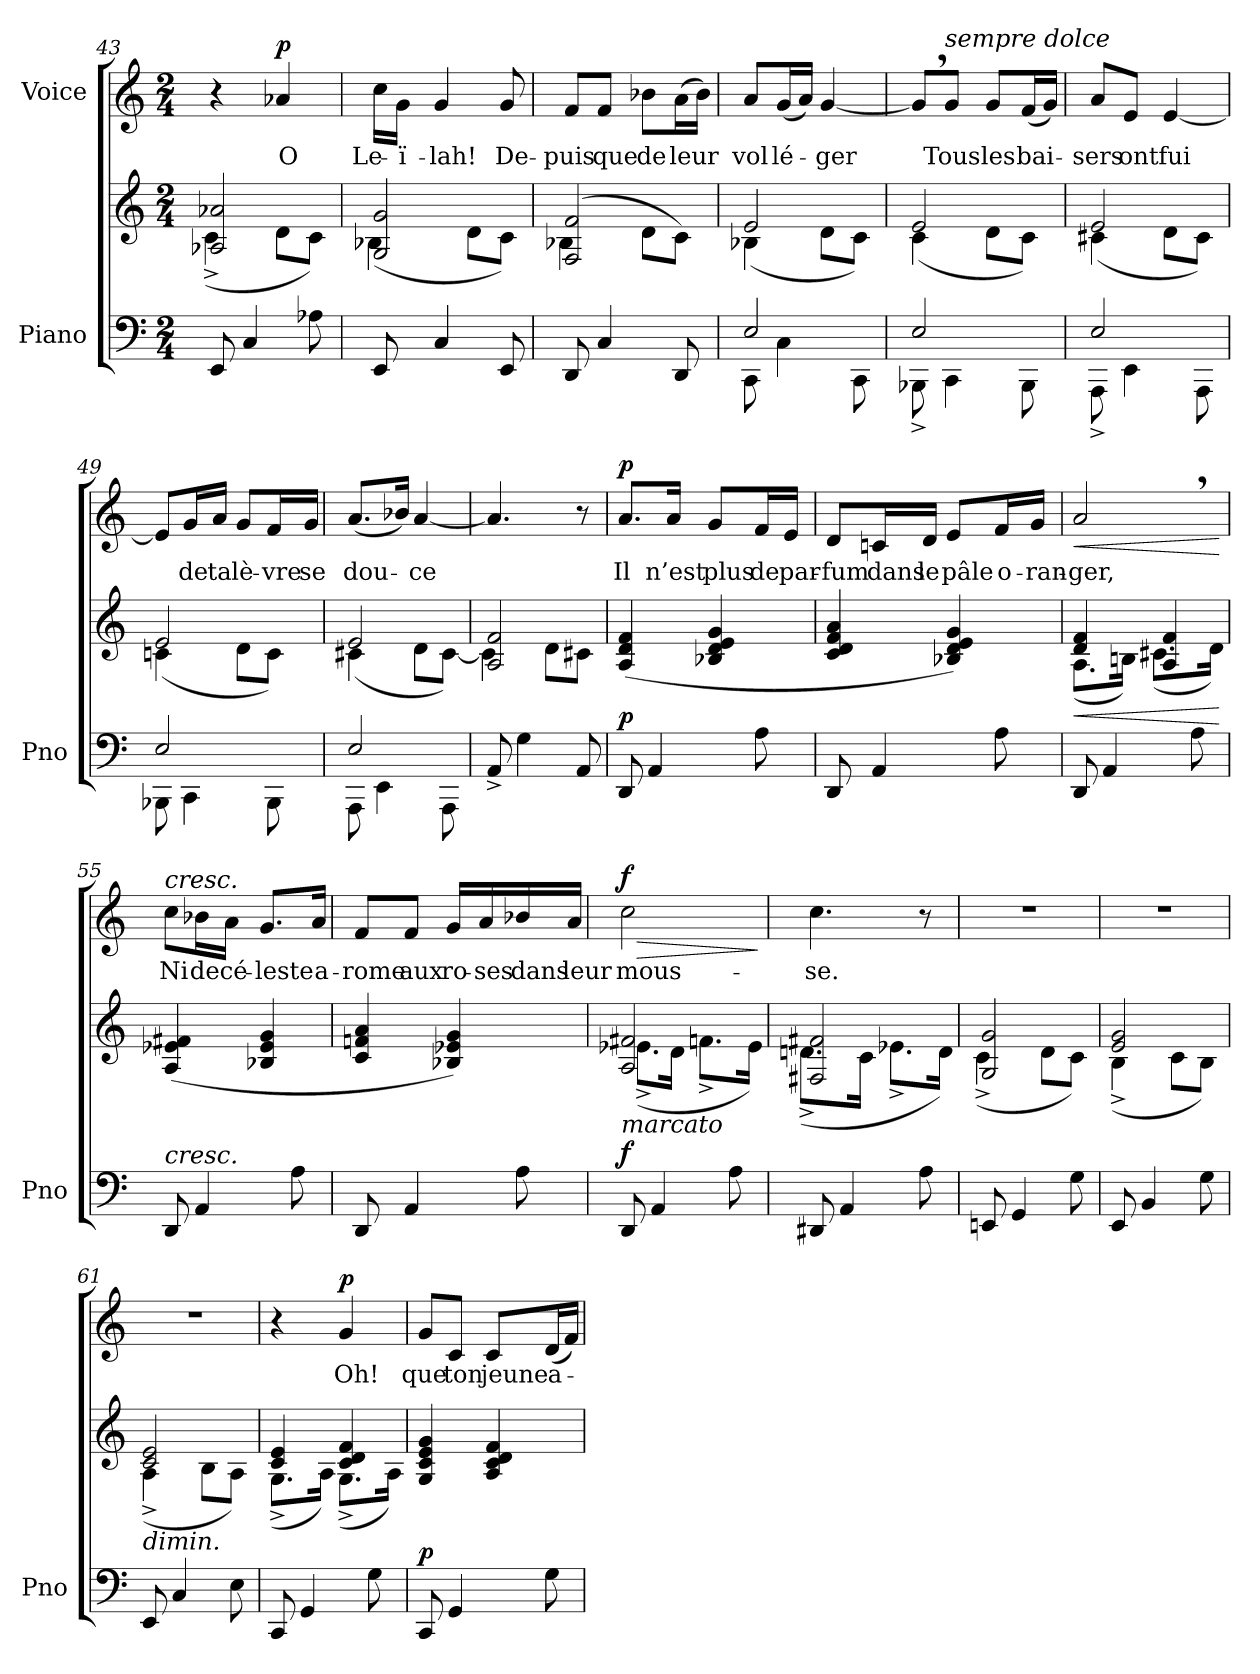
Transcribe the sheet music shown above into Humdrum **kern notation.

**kern	**kern	**dynam	**kern	**text	**dynam
*part2	*part2	*part2	*part1	*part1	*part1
*staff3	*staff2	*staff2/3	*staff1	*staff1	*staff1
*I"Piano	*	*	*I"Voice	*	*
*I'Pno	*	*	*	*	*
*clefF4	*clefG2	*	*clefG2	*	*
*k[]	*k[]	*	*k[]	*	*
*M2/4	*M2/4	*	*M2/4	*	*
=43	=43	=43	=43	=43	=43
*	*^	*	*	*	*
8EE/	2A-X/ 2a-X/	(<4c^\	.	4r	.	.
4C/	.	.	.	.	.	.
!	!	!	!	!	!LO:LY:b	!LO:DY:a
.	.	8d\L	.	4a-X/	O	p
8A-X\	.	8c\J)	.	.	.	.
=44	=44	=44	=44	=44	=44	=44
!	!	!	!LO:DY:a=2	!	!LO:LY:b	!
!	!	!	!LO:DY:n=1:a=2	!	!	!
8EE/	2G/ 2g/	(<4B-X\	p other-dynamics	16cc\LL	Le-	.
!	!	!	!	!	!LO:LY:b	!
.	.	.	.	16g\JJ	-ï-	.
!	!	!	!	!	!LO:LY:b	!
4C/	.	.	.	4g/	-lah!	.
.	.	8d\L	.	.	.	.
!	!	!	!	!	!LO:LY:b	!
8EE/	.	8c\J)	.	8g/	De-	.
!!LO:LB:g=z
=45	=45	=45	=45	=45	=45	=45
!	!	!	!	!	!LO:LY:b	!
8DD/	(<2F/ 2f/	4B-X\	.	8f/L	-puis	.
!	!	!	!	!	!LO:LY:b	!
4C/	.	.	.	8f/J	que	.
!	!	!	!	!	!LO:LY:b	!
.	.	8d\L	.	8b-X\L	de	.
!	!	!	!	!	!LO:LY:b	!
8DD/	.	8c\J)	.	(>16a\L	leur	.
.	.	.	.	16b-\JJ)	.	.
=46	=46	=46	=46	=46	=46	=46
*^	*	*	*	*	*	*
!	!	!	!	!	!	!LO:LY:b	!
2E/	8CC\	2e/	(<4B-X\	.	8a/L	vol	.
!	!	!	!	!	!	!LO:LY:b	!
.	4C\	.	.	.	(<16g/L	lé-	.
.	.	.	.	.	16a/JJ)	.	.
!	!	!	!	!	!	!LO:LY:b	!
.	.	.	8d\L	.	[4g/	-ger	.
.	8CC\	.	8c\J)	.	.	.	.
=47	=47	=47	=47	=47	=47	=47	=47
2E/	8BBB-X^\	2e/	(<4c\	.	8g,/L]	.	.
!	!	!	!	!	!LO:TX:a:i:t=sempre dolce	!	!
!	!	!	!	!	!	!LO:LY:b	!
.	4CC\	.	.	.	8g/J	Tous	.
!	!	!	!	!	!	!LO:LY:b	!
.	.	.	8d\L	.	8g/L	les	.
!	!	!	!	!	!	!LO:LY:b	!
.	8BBB-\	.	8c\J)	.	(<16f/L	bai-	.
.	.	.	.	.	16g/JJ)	.	.
=48	=48	=48	=48	=48	=48	=48	=48
!	!	!	!	!	!	!LO:LY:b	!
2E/	8AAA^\	2e/	(<4c#X\	.	8a/L	-sers	.
!	!	!	!	!	!	!LO:LY:b	!
.	4EE\	.	.	.	8e/J	ont	.
!	!	!	!	!	!	!LO:LY:b	!
.	.	.	8d\L	.	[4e/	fui	.
.	8AAA\	.	8c#\J)	.	.	.	.
!!LO:LB:g=z
=49	=49	=49	=49	=49	=49	=49	=49
2E/	8BBB-X\	2e/	(<4cn\	.	8e/L]	.	.
!	!	!	!	!	!	!LO:LY:b	!
.	4CC\	.	.	.	16g/L	de	.
!	!	!	!	!	!	!LO:LY:b	!
.	.	.	.	.	16a/JJ	ta	.
!	!	!	!	!	!	!LO:LY:b	!
.	.	.	8d\L	.	8g/L	lè-	.
!	!	!	!	!	!	!LO:LY:b	!
.	8BBB-\	.	8c\J)	.	16f/L	-vre	.
!	!	!	!	!	!	!LO:LY:b	!
.	.	.	.	.	16g/JJ	se	.
=50	=50	=50	=50	=50	=50	=50	=50
!	!	!	!	!	!	!LO:LY:b	!
2E/	8AAA\	2e/	(<4c#X\	.	(<8.a/L	dou-	.
.	4EE\	.	.	.	.	.	.
.	.	.	.	.	16b-X/Jk)	.	.
!	!	!	!	!	!	!LO:LY:b	!
.	.	.	8d\L	.	[4a/	-ce	.
.	8AAA\	.	[8c#\J)	.	.	.	.
*v	*v	*	*	*	*	*	*
=51	=51	=51	=51	=51	=51	=51
8AA^/	2A/ 2f/	4c#\]	.	4.a/]	.	.
4G\	.	.	.	.	.	.
.	.	8d\L	.	.	.	.
8AA/	.	8c#X\J	.	8r	.	.
=52	=52	=52	=52	=52	=52	=52
!	!	!	!LO:DY:a=2	!	!LO:LY:b	!LO:DY:a
*	*v	*v	*	*	*	*
8DD/	(>4A/ 4d/ 4f/	p	8.a/L	Il	p
4AA/	.	.	.	.	.
!	!	!	!	!LO:LY:b	!
.	.	.	16a/Jk	n’est	.
!	!	!	!	!LO:LY:b	!
.	4B-X/ 4d/ 4e/ 4g/	.	8g/L	plus	.
!	!	!	!	!LO:LY:b	!
8A\	.	.	16f/L	de	.
!	!	!	!	!LO:LY:b	!
.	.	.	16e/JJ	par-	.
!!LO:PB:g=z
=53	=53	=53	=53	=53	=53
!	!	!	!	!LO:LY:b	!
8DD/	4c/ 4d/ 4f/ 4a/	.	8d/L	-fum	.
!	!	!	!	!LO:LY:b	!
4AA/	.	.	16cni/L	dans	.
!	!	!	!	!LO:LY:b	!
.	.	.	16d/JJ	le	.
!	!	!	!	!LO:LY:b	!
.	4B-X/ 4d/ 4e/ 4g/)	.	8e/L	pâle	.
!	!	!	!	!LO:LY:b	!
8A\	.	.	16f/L	o-	.
!	!	!	!	!LO:LY:b	!
.	.	.	16g/JJ	-ran-	.
=54	=54	=54	=54	=54	=54
!	!	!LO:HP:b	!	!LO:LY:b	!LO:HP:b
*	*^	*	*	*	*
8DD/	4d/ 4f/	(<8.A\L	<	2a,/	-ger,	<
4AA/	.	.	.	.	.	.
.	.	16Bn\Jk)	.	.	.	.
.	4A/ 4f/	(<8.c#X\L	.	.	.	.
8A\	.	.	.	.	.	.
.	.	16d\Jk)	.	.	.	.
*	*v	*v	*	*	*	*
.	.	[	.	.	[
=55	=55	=55	=55	=55	=55
!	!	!	!LO:TX:a:i:t=cresc.	!	!
!LO:TX:a:i:t=cresc.	!	!	!	!	!
!	!	!	!	!LO:LY:b	!
8DD/	(>4A/ 4e-X/ 4f#X/	.	8cc\L	Ni	.
!	!	!	!	!LO:LY:b	!
4AA/	.	.	16b-X\L	de	.
!	!	!	!	!LO:LY:b	!
.	.	.	16a\JJ	cé-	.
!	!	!	!	!LO:LY:b	!
.	4B-X/ 4e-/ 4g/	.	8.g/L	-leste	.
8A\	.	.	.	.	.
!	!	!	!	!LO:LY:b	!
.	.	.	16a/Jk	a-	.
=56	=56	=56	=56	=56	=56
!	!	!	!	!LO:LY:b	!
8DD/	4c/ 4fn/ 4a/	.	8f/L	-rome	.
!	!	!	!	!LO:LY:b	!
4AA/	.	.	8f/J	aux	.
!	!	!	!	!LO:LY:b	!
.	4B-X/ 4e-X/ 4g/)	.	16g/LL	ro-	.
!	!	!	!	!LO:LY:b	!
.	.	.	16a/	-ses	.
!	!	!	!	!LO:LY:b	!
8A\	.	.	16b-X/	dans	.
!	!	!	!	!LO:LY:b	!
.	.	.	16a/JJ	leur	.
!!LO:LB:g=z
=57	=57	=57	=57	=57	=57
*	*^	*	*	*	*
!LO:TX:a:i:t=marcato	!	!	!	!	!	!
!	!	!	!LO:DY:a=2	!	!LO:LY:b	!LO:HP:b
!	!	!	!	!	!	!LO:DY:n=1:a
8DD/	2A/ 2f#X/	(>8.e-X^\L	f	2cc\	mous-	> f
4AA/	.	.	.	.	.	.
.	.	16d\Jk	.	.	.	.
.	.	8.fn^\L	.	.	.	.
8A\	.	.	.	.	.	.
.	.	16e-\Jk)	.	.	.	.
*	*v	*v	*	*	*	*
.	.	.	.	.	]
=58	=58	=58	=58	=58	=58
*	*^	*	*	*	*
!	!	!	!	!	!LO:LY:b	!
8DD#X/	2F#X/ 2f#X/	(>8.dn^\L	.	4.cc\	-se.	.
4AA/	.	.	.	.	.	.
.	.	16c\Jk	.	.	.	.
.	.	8.e-X^\L	.	.	.	.
8A\	.	.	.	8r	.	.
.	.	16d\Jk)	.	.	.	.
=59	=59	=59	=59	=59	=59	=59
8EEn/	2G/ 2g/	(<4c^\	.	2r	.	.
4GG/	.	.	.	.	.	.
.	.	8d\L	.	.	.	.
8G\	.	8c\J)	.	.	.	.
=60	=60	=60	=60	=60	=60	=60
8EE/	2e/ 2g/	(<4B^\	.	2r	.	.
4BB/	.	.	.	.	.	.
.	.	8c\L	.	.	.	.
8G\	.	8B\J)	.	.	.	.
!!LO:LB:g=z
=61	=61	=61	=61	=61	=61	=61
!LO:TX:a:i:t=dimin.	!	!	!	!	!	!
8EE/	2c/ 2e/	(<4A^\	.	2r	.	.
4C/	.	.	.	.	.	.
.	.	8B\L	.	.	.	.
8E\	.	8A\J)	.	.	.	.
=62	=62	=62	=62	=62	=62	=62
8CC/	4c/ 4e/	(<8.G^\L	.	4r	.	.
4GG/	.	.	.	.	.	.
.	.	16A\Jk)	.	.	.	.
!	!	!	!	!	!LO:LY:b	!LO:DY:a
.	4c/ 4d/ 4f/	(<8.G^\L	.	4g/	Oh!	p
8G\	.	.	.	.	.	.
.	.	16A\Jk)	.	.	.	.
=63	=63	=63	=63	=63	=63	=63
!	!	!	!LO:DY:a=2	!	!LO:LY:b	!
*	*v	*v	*	*	*	*
8CC/	4G/ 4c/ 4e/ 4g/	p	8g/L	que	.
!	!	!	!	!LO:LY:b	!
4GG/	.	.	8c/J	ton	.
!	!	!	!	!LO:LY:b	!
.	4A/ 4c/ 4d/ 4f/	.	8c/L	jeune	.
!	!	!	!	!LO:LY:b	!
8G\	.	.	(<16d/L	a-	.
.	.	.	16f/JJ)	.	.
=	=	=	=	=	=
*-	*-	*-	*-	*-	*-
